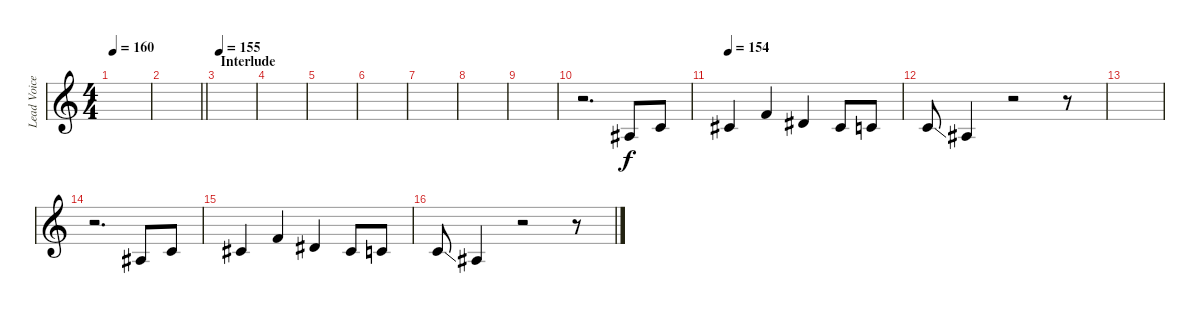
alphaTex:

\track ("Lead Voice" "Lead Voice") {instrument lead2sawtooth}
\staff {score}
\tuning (E4 B3 G3 D3 A2 D2) {hide}
\ts (4 4)
\tempo 160
\clef g2
\ks c
|
\barLineRight lightlight
|
\section ("" "Interlude")
\tempo 158
\tempo 155
|
|
|
|
|
|
|
r.2{d} 3.3.8 5.3.8 |
\tempo 154
2.2.4 1.1.4 4.2.4 2.2.8 1.2.8 |
5.3{ss}.8 3.3.4 r.2 r.8 |
|
r.2{d} 3.3.8 5.3.8 |
2.2.4 1.1.4 4.2.4 2.2.8 1.2.8 |
5.3{ss}.8 3.3.4 r.2 r.8
